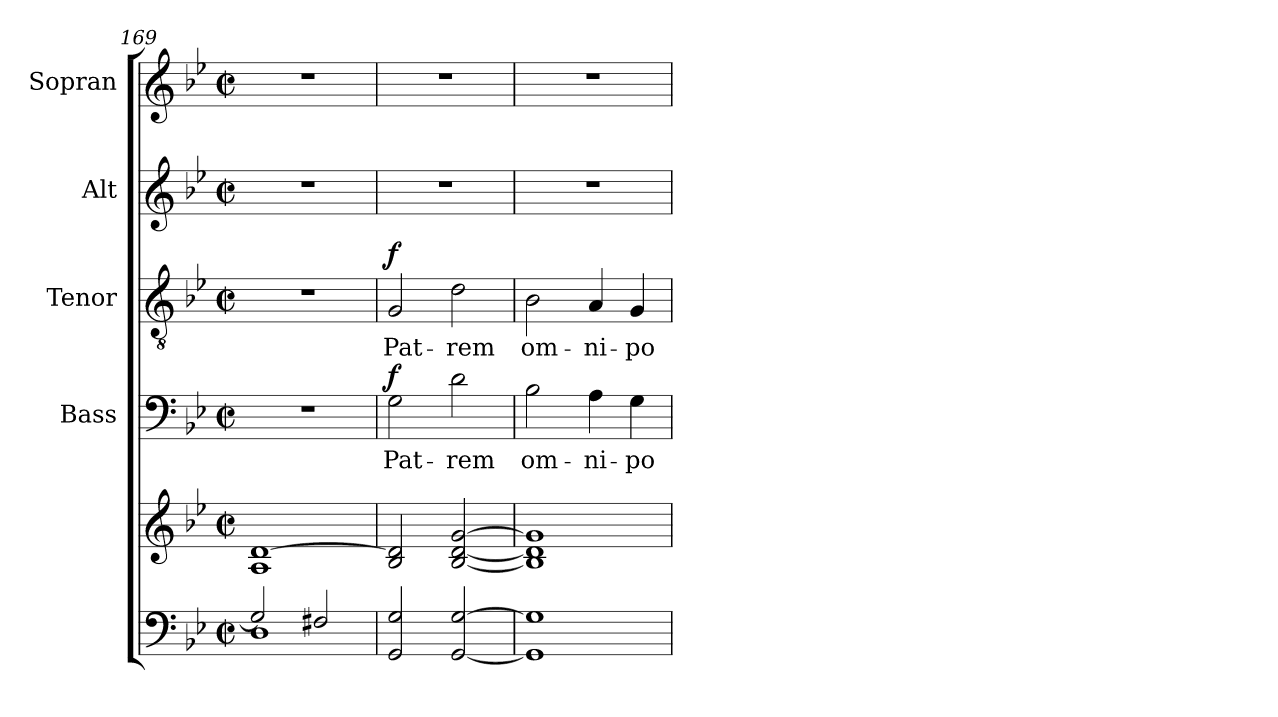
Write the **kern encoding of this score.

**kern	**kern	**kern	**text	**dynam	**kern	**text	**dynam	**kern	**kern
*part5	*part5	*part4	*part4	*part4	*part3	*part3	*part3	*part2	*part1
*staff6	*staff5	*staff4	*staff4	*staff4	*staff3	*staff3	*staff3	*staff2	*staff1
*	*	*I"Bass	*	*	*I"Tenor	*	*	*I"Alt	*I"Sopran
*	*	*I'B.	*	*	*I'T.	*	*	*I'A.	*I'S.
*clefF4	*clefG2	*clefF4	*	*	*clefGv2	*	*	*clefG2	*clefG2
*k[b-e-]	*k[b-e-]	*k[b-e-]	*	*	*k[b-e-]	*	*	*k[b-e-]	*k[b-e-]
*B-:	*B-:	*B-:	*	*	*B-:	*	*	*B-:	*B-:
*M2/2	*M2/2	*M2/2	*	*	*M2/2	*	*	*M2/2	*M2/2
*met(c|)	*met(c|)	*met(c|)	*	*	*met(c|)	*	*	*met(c|)	*met(c|)
=169	=169	=169	=169	=169	=169	=169	=169	=169	=169
*^	*	*	*	*	*	*	*	*	*
2G/]	1D	1A [>1d	1r	.	.	1r	.	.	1r	1r
2F#X/	.	.	.	.	.	.	.	.	.	.
*v	*v	*	*	*	*	*	*	*	*	*
=170	=170	=170	=170	=170	=170	=170	=170	=170	=170
!	!	!	!LO:LY:b	!LO:DY:a	!	!LO:LY:b	!LO:DY:a	!	!
2GG/ 2G/	2B-/ 2d/]	2G\	Pat-	f	2G/	Pat-	f	1r	1r
!	!	!	!LO:LY:b	!	!	!LO:LY:b	!	!	!
[2GG/ [2G/	[2B-/ [2d/ [2g/	2d\	-rem	.	2d\	-rem	.	.	.
=171	=171	=171	=171	=171	=171	=171	=171	=171	=171
!	!	!	!LO:LY:b	!	!	!LO:LY:b	!	!	!
1GG] 1G]	1B-] 1d] 1g]	2B-\	om-	.	2B-\	om-	.	1r	1r
!	!	!	!LO:LY:b	!	!	!LO:LY:b	!	!	!
.	.	4A\	-ni-	.	4A/	-ni-	.	.	.
!	!	!	!LO:LY:b	!	!	!LO:LY:b	!	!	!
.	.	4G\	-po-	.	4G/	-po-	.	.	.
=	=	=	=	=	=	=	=	=	=
*-	*-	*-	*-	*-	*-	*-	*-	*-	*-
